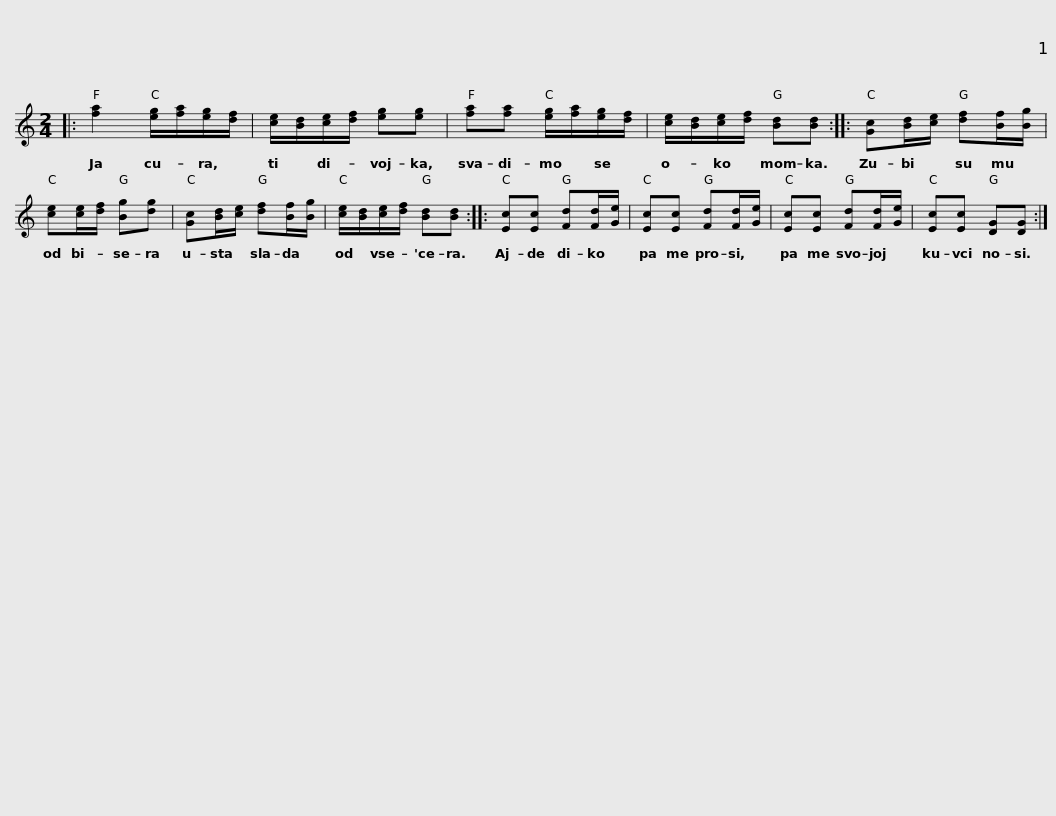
X:1
L:1/8
M:2/4
I:linebreak $
K:C
V:1 treble
V:1
|: [fa]2 [eg]/[fa]/[eg]/[df]/ | [ce]/[Bd]/[ce]/[df]/ [eg][eg] | [fa][fa] [eg]/[fa]/[eg]/[df]/ | [ce]/[Bd]/[ce]/[df]/ [Bd][Bd] :: [Gc][Bd]/[ce]/ [df][Bf]/[Bg]/ | %5
 [ce][ce]/[df]/ [Bg][dg] |$ [Gc][Bd]/[ce]/ [df][Bf]/[Bg]/ | [ce]/[Bd]/[ce]/[df]/ [Bd][Bd] :: [Ec][Ec] [Fd][Fd]/[Ge]/ | [Ec][Ec] [Fd][Fd]/[Ge]/ | %10
 [Ec][Ec] [Fd][Fd]/[Ge]/ | [Ec][Ec] [DG][DG] :| %12
